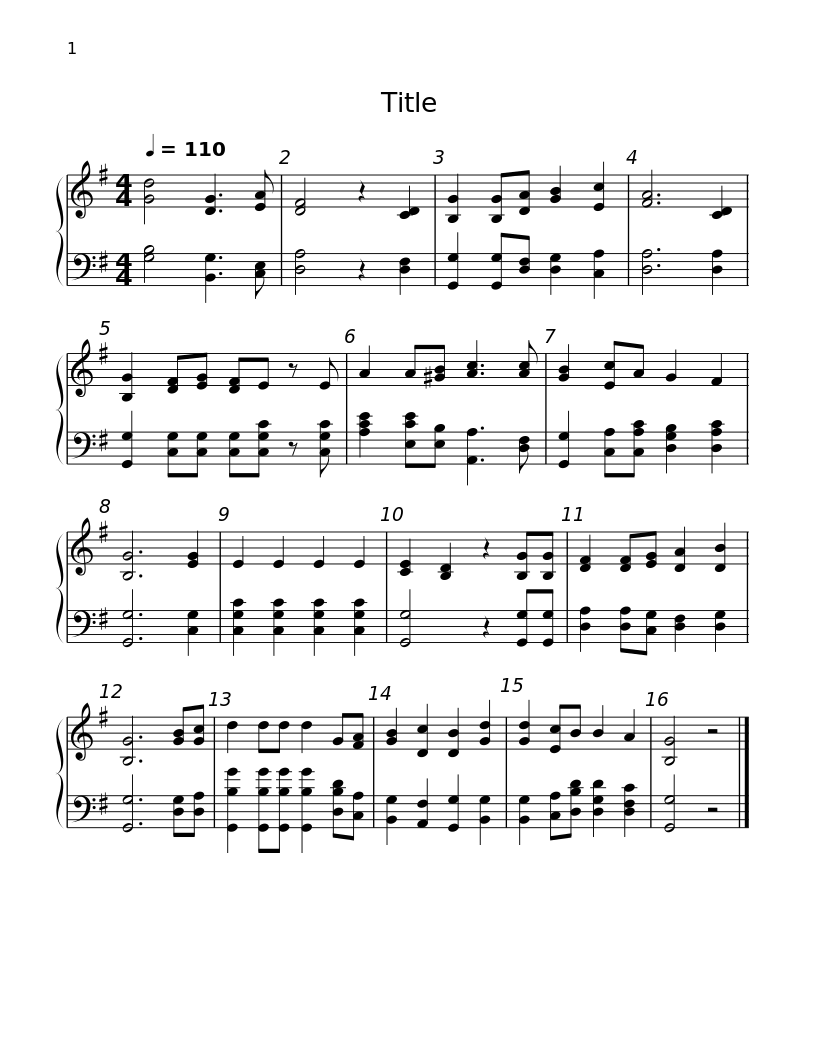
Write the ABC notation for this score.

X:1
%%score { 1 | 2 }
L:1/8
Q:1/4=110
M:4/4
I:linebreak $
K:G
V:1 treble
V:2 bass
V:1
 [Gd]4 [DG]3 [EA] | [DF]4 z2 [CD]2 | [B,G]2 [B,G][DA] [GB]2 [Ec]2 | [FA]6 [CD]2 | [B,G]2 [DF][EG] [DF]E z E | %5
 A2 A[^GB] [Ac]3 [Ac] | [GB]2 [Ec]A G2 F2 | [B,G]6 [EG]2 |$ E2 E2 E2 E2 | [CE]2 [B,D]2 z2 [B,G][B,G] | %10
 [DF]2 [DF][EG] [DA]2 [DB]2 | [B,G]6 [GB][Gc] | d2 dd d2 G[FA] | [GB]2 [Dc]2 [DB]2 [Gd]2 | [Gd]2 [Ec]B B2 A2 | %15
 [B,G]4 z4 |] %16
V:2
 [G,B,]4 [B,,G,]3 [C,E,] | [D,A,]4 z2 [D,F,]2 | [G,,G,]2 [G,,G,][D,F,] [D,G,]2 [C,A,]2 | [D,A,]6 [D,A,]2 | [G,,G,]2 [C,G,][C,G,] [C,G,][C,G,C] z [C,G,C] | %5
 [A,CE]2 [E,CE][E,B,] [A,,A,]3 [D,F,] | [G,,G,]2 [C,A,][C,A,C] [D,G,B,]2 [D,A,C]2 | [G,,G,]6 [C,G,]2 |$ [C,G,C]2 [C,G,C]2 [C,G,C]2 [C,G,C]2 | [G,,G,]4 z2 [G,,G,][G,,G,] | %10
 [D,A,]2 [D,A,][C,G,] [D,F,]2 [D,G,]2 | [G,,G,]6 [D,G,][D,A,] | [G,,B,G]2 [G,,B,G][G,,B,G] [G,,B,G]2 [D,B,D][C,A,] | [B,,G,]2 [A,,F,]2 [G,,G,]2 [B,,G,]2 | [B,,G,]2 [C,A,][D,B,D] [D,G,D]2 [D,F,C]2 | %15
 [G,,G,]4 z4 |] %16
